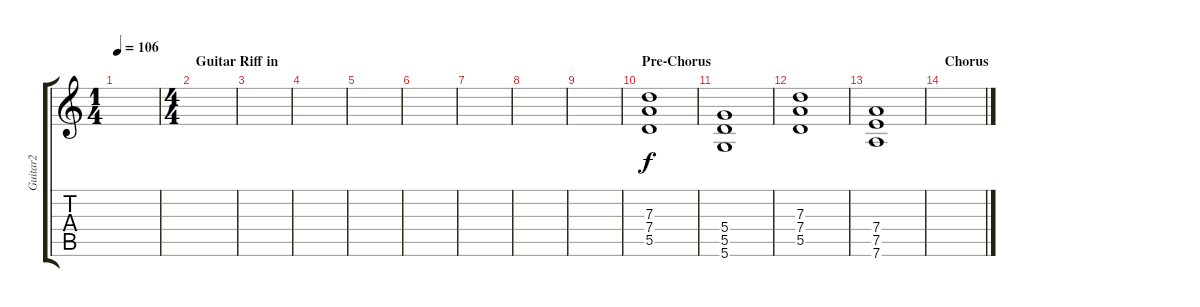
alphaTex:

\track ("Guitar2" "Guitar2") {instrument distortionguitar}
\staff {score tabs}
\tuning (E4 B3 G3 D3 A2 D2) {hide}
\ts (1 4)
\tempo 106
\clef g2
\ks c
|
\ts (4 4)
\section ("" "Guitar Riff in")
|
|
|
|
|
|
|
|
\section ("" "Pre-Chorus")
(7.3 7.4 5.5).1 |
(5.4 5.5 5.6).1 |
(7.3 7.4 5.5).1 |
(7.4 7.5 7.6).1 |
\section ("" "Chorus")
